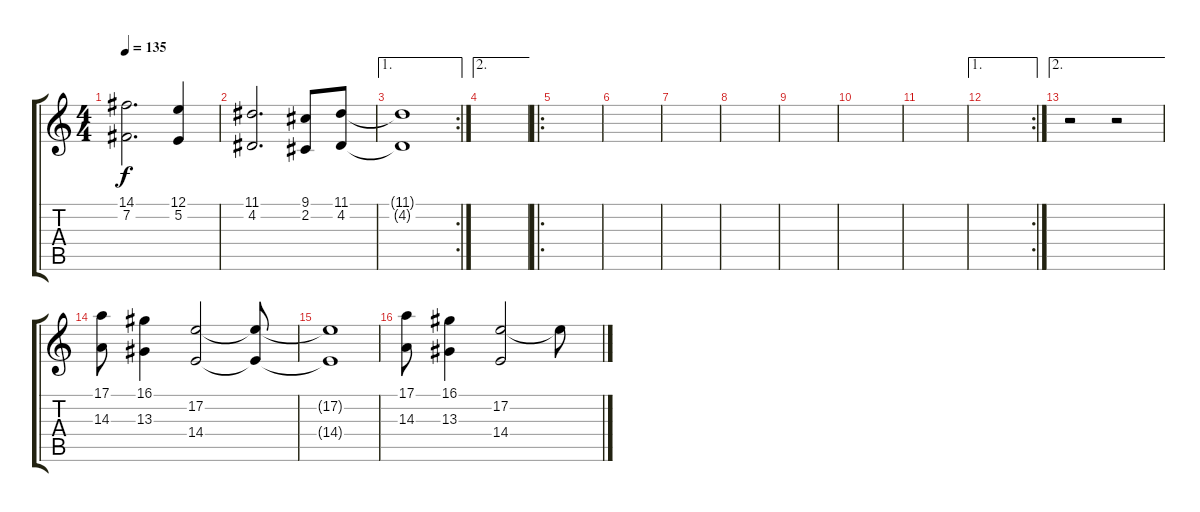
\track "" {instrument vibraphone}
\staff {score tabs}
\tuning (E4 B3 G3 D3 A2 E2) {hide}
\ts (4 4)
\tempo 135
\clef g2
\ks c
(14.1{t} 7.2{t}).2{d dy f} (12.1 5.2).4 |
(11.1 4.2).2{d} (9.1 2.2).8 (11.1 4.2).8 |
\ae 1
\rc 2
(11.1{t} 4.2{t}).1 |
\ae 2
|
\ro
|
|
|
|
|
|
|
\ae 1
\rc 2
|
\ae 2
r.2 r.2{instrument vibraphone} |
(17.1 14.3).8 (16.1 13.3).4 (17.2 14.4).2 (17.2{t} 14.4{t}).8 |
(17.2{t} 14.4{t}).1 |
(17.1 14.3).8 (16.1 13.3).4 (17.2 14.4).2 17.2{t}.8
